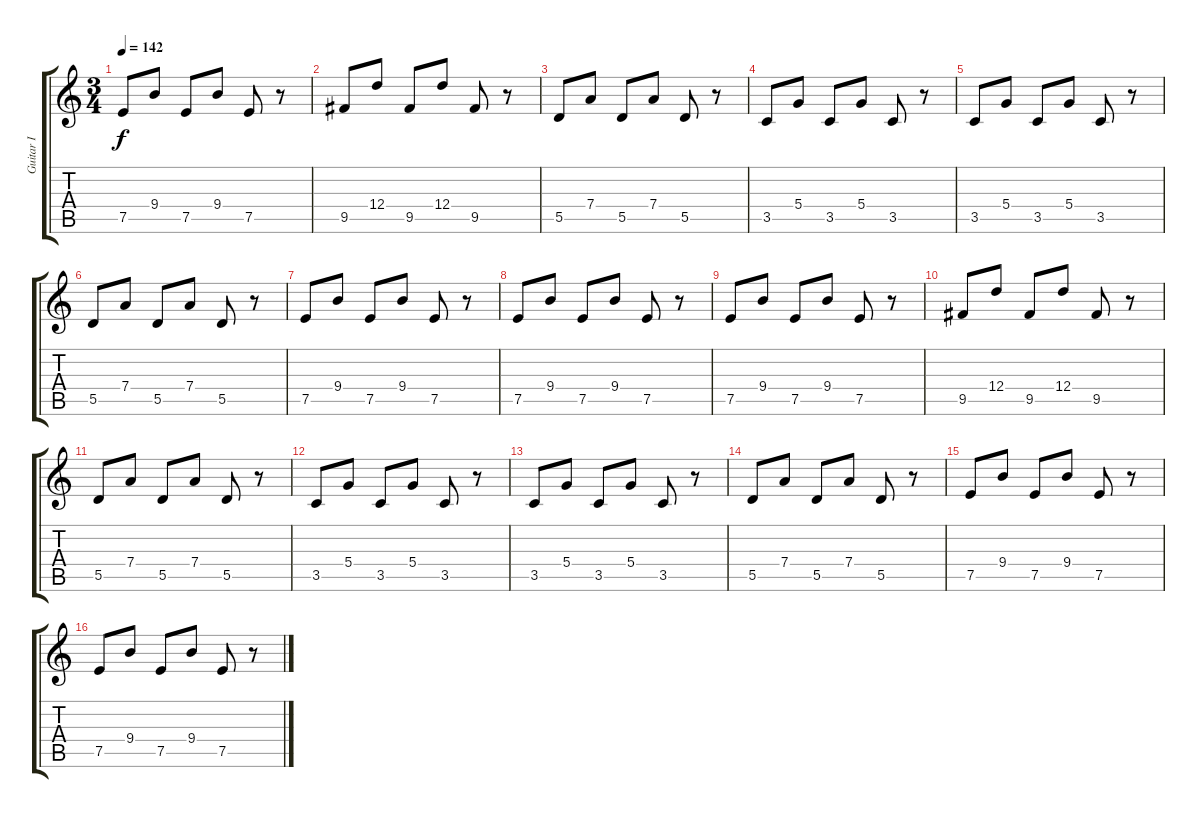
\track ("Guitar I" "Guitar I") {instrument acousticguitarsteel}
\staff {score tabs}
\tuning (E4 B3 G3 D3 A2 E2) {hide}
\ts (3 4)
\tempo 142
\clef g2
\ks c
7.5.8{dy f instrument acousticguitarsteel} 9.4.8 7.5.8 9.4.8 7.5.8 r.8 |
9.5.8 12.4.8 9.5.8 12.4.8 9.5.8 r.8 |
5.5.8 7.4.8 5.5.8 7.4.8 5.5.8 r.8 |
3.5.8 5.4.8 3.5.8 5.4.8 3.5.8 r.8 |
3.5.8 5.4.8 3.5.8 5.4.8 3.5.8 r.8 |
5.5.8 7.4.8 5.5.8 7.4.8 5.5.8 r.8 |
7.5.8 9.4.8 7.5.8 9.4.8 7.5.8 r.8 |
7.5.8 9.4.8 7.5.8 9.4.8 7.5.8 r.8 |
7.5.8 9.4.8 7.5.8 9.4.8 7.5.8 r.8 |
9.5.8 12.4.8 9.5.8 12.4.8 9.5.8 r.8 |
5.5.8 7.4.8 5.5.8 7.4.8 5.5.8 r.8 |
3.5.8 5.4.8 3.5.8 5.4.8 3.5.8 r.8 |
3.5.8 5.4.8 3.5.8 5.4.8 3.5.8 r.8 |
5.5.8 7.4.8 5.5.8 7.4.8 5.5.8 r.8 |
7.5.8 9.4.8 7.5.8 9.4.8 7.5.8 r.8 |
7.5.8 9.4.8 7.5.8 9.4.8 7.5.8 r.8
